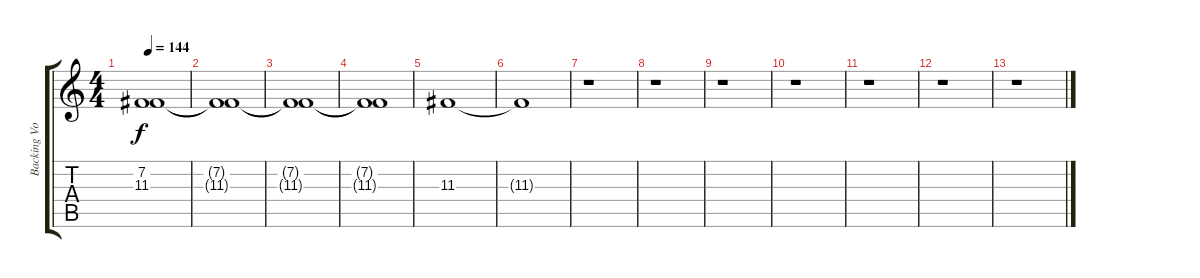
\track ("Backing Vocals" "Backing Vo") {instrument choiraahs}
\staff {score tabs}
\tuning (E4 B3 G3 D3 A2 E2) {hide}
\ts (4 4)
\tempo 144
\clef g2
\ks c
(7.2 11.3).1{dy f} |
(7.2{t} 11.3{t}).1 |
(7.2{t} 11.3{t}).1 |
(7.2{t} 11.3{t}).1 |
11.3.1 |
11.3{t}.1 |
r.1 |
r.1 |
r.1 |
r.1 |
r.1 |
r.1 |
r.1
